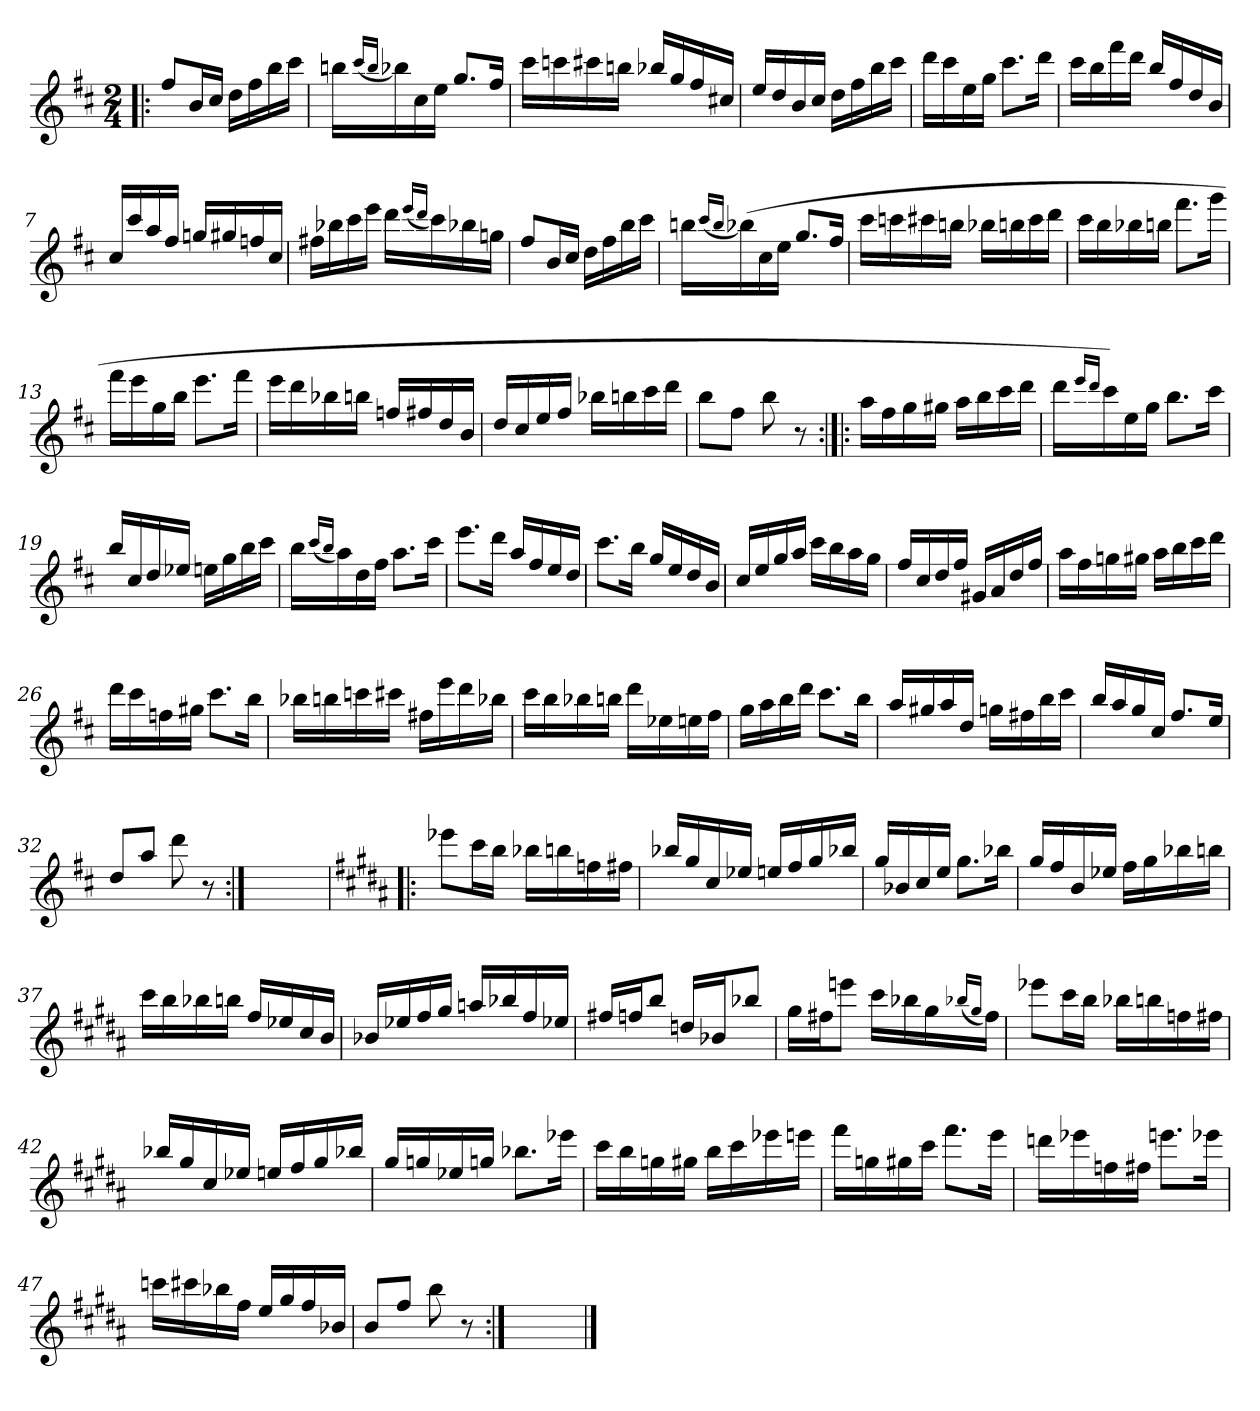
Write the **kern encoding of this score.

**kern
*part1
*staff1
*clefG2
*k[f#c#]
*D:
*M2/4
=1!|:
8ff#/L
16b/L
16cc#/JJ
16dd\LL
16ff#\
16bb\
16ccc#\JJ
=2
16bbn\LL
(<16qccc#/LL
16qbb/JJ
16bb-X\)
16cc#\
16ee\JJ
8.gg/L
16ff#/Jk
=3
16ccc#\LL
16cccn\
16ccc#X\
16bbn\JJ
16bb-X/LL
16gg/
16ff#/
16cc#X/JJ
=4
16ee/LL
16dd/
16b/
16cc#/JJ
16dd\LL
16ff#\
16bb\
16ccc#\JJ
=5
16ddd\LL
16ccc#\
16ee\
16gg\JJ
8.ccc#\L
16ddd\Jk
!!LO:LB:g=z
=6
16ccc#\LL
16bb\
16fff#\
16ddd\JJ
16bb/LL
16ff#/
16dd/
16b/JJ
=7
16cc#/LL
16ccc#/
16aa/
16ff#/JJ
16ggn/LL
16gg#X/
16ffn/
16cc#/JJ
=8
16ff#X\LL
16bb-X\
16ccc#\
16eee\JJ
16ddd\LL
(<16qeee/LL
16qddd/JJ
16ccc#\)
16bb-X\
16ggn\JJ
=9
8ff#/L
16b/L
16cc#/JJ
16dd\LL
16ff#\
16bb\
16ccc#\JJ
=10
16bbn\LL
(<16qccc#/LL
16qbb/JJ
(<16bb-X\)
16cc#\
16ee\JJ
8.gg/L
16ff#/Jk
!!LO:LB:g=z
=11
16ccc#\LL
16cccn\
16ccc#X\
16bbn\JJ
16bb-X\LL
16bbn\
16ccc#\
16ddd\JJ
=12
16ccc#\LL
16bb\
16bb-X\
16bbn\JJ
8.fff#\L
16ggg\Jk
=13
16fff#\LL
16eee\
16gg\
16bb\JJ
8.eee\L
16fff#\Jk
=14
16eee\LL
16ddd\
16bb-X\
16bbn\JJ
16ffn/LL
16ff#X/
16dd/
16b/JJ
=15
16dd/LL
16cc#/
16ee/
16ff#/JJ
16bb-X\LL
16bbn\
16ccc#\
16ddd\JJ
!!LO:LB:g=z
=16
8bb\L
8ff#\J
8bb\
8r
=17:|!|:
16aa\LL
16ff#\
16gg\
16gg#X\JJ
16aa\LL
16bb\
16ccc#\
16ddd\JJ
=18
16ddd\LL
16qeee/LL
16qddd/JJ
16ccc#\)
16ee\
16gg\JJ
8.bb\L
16ccc#\Jk
=19
16bb/LL
16cc#/
16dd/
16ee-X/JJ
16een\LL
16gg\
16bb\
16ccc#\JJ
=20
16bb\LL
(<16qccc#/LL
16qbb/JJ
16aa\)
16dd\
16ff#\JJ
8.aa\L
16ccc#\Jk
!!LO:LB:g=z
=21
8.eee\L
16ddd\Jk
16aa/LL
16ff#/
16ee/
16dd/JJ
=22
8.ccc#\L
16bb\Jk
16gg/LL
16ee/
16dd/
16b/JJ
=23
16cc#/LL
16ee/
16gg/
16aa/JJ
16ccc#\LL
16bb\
16aa\
16gg\JJ
=24
16ff#/LL
16cc#/
16dd/
16ff#/JJ
16g#X/LL
16a/
16dd/
16ff#/JJ
=25
16aa\LL
16ff#\
16ggn\
16gg#X\JJ
16aa\LL
16bb\
16ccc#\
16ddd\JJ
!!LO:LB:g=z
=26
16ddd\LL
16ccc#\
16ffn\
16gg#X\JJ
8.ccc#\L
16bb\Jk
=27
16bb-X\LL
16bbn\
16cccn\
16ccc#X\JJ
16ff#X\LL
16eee\
16ddd\
16bb-X\JJ
=28
16ccc#\LL
16bb\
16bb-X\
16bbn\JJ
16ddd\LL
16ee-X\
16een\
16ff#\JJ
=29
16gg\LL
16aa\
16bb\
16ddd\JJ
8.ccc#\L
16bb\Jk
=30
16aa/LL
16gg#X/
16aa/
16dd/JJ
16ggn\LL
16ff#X\
16bb\
16ccc#\JJ
!!LO:LB:g=z
=31
16bb/LL
16aa/
16gg/
16cc#/JJ
8.ff#/L
16ee/Jk
=32
8dd/L
8aa/J
8ddd\
8r
=32X321:|!
2ryy
=33!|:
*k[f#c#g#d#a#]
*B:
8eee-X\L
16ccc#\L
16bb\JJ
16bb-X\LL
16bbn\
16ffn\
16ff#X\JJ
=34
16bb-X/LL
16gg#/
16cc#/
16ee-X/JJ
16een/LL
16ff#/
16gg#/
16bb-X/JJ
!!LO:LB:g=z
=35
16gg#/LL
16b-X/
16cc#/
16ee/JJ
8.gg#\L
16bb-X\Jk
=36
16gg#/LL
16ff#/
16b/
16ee-X/JJ
16ff#\LL
16gg#\
16bb-X\
16bbn\JJ
=37
16ccc#\LL
16bb\
16bb-X\
16bbn\JJ
16ff#/LL
16ee-X/
16cc#/
16b/JJ
=38
16b-X/LL
16ee-X/
16ff#/
16gg#/JJ
16aan/LL
16bb-X/
16ff#/
16ee-X/JJ
=39
16ff#X/LL
16ffn/J
8bb/J
16ddn/LL
16b-X/J
8bb-X/J
!!LO:LB:g=z
=40
16gg#\LL
16ff#X\J
8eeen\J
16ccc#\LL
16bb-X\
16gg#\
(<16qbb-X/LL
16qgg#/JJ
16ff#\JJ)
=41
8eee-X\L
16ccc#\L
16bb\JJ
16bb-X\LL
16bbn\
16ffn\
16ff#X\JJ
=42
16bb-X/LL
16gg#/
16cc#/
16ee-X/JJ
16een/LL
16ff#/
16gg#/
16bb-X/JJ
=43
16gg#/LL
16ggn/
16ee-X/
16ggn/JJ
8.bb-X\L
16eee-X\Jk
=44
16ccc#\LL
16bb\
16ggn\
16gg#X\JJ
16bb\LL
16ccc#\
16eee-X\
16eeen\JJ
!!LO:LB:g=z
=45
16fff#\LL
16ggn\
16gg#X\
16ccc#\JJ
8.fff#\L
16eee\Jk
=46
16dddn\LL
16eee-X\
16ffn\
16ff#X\JJ
8.eeen\L
16eee-X\Jk
=47
16cccn\LL
16ccc#X\
16bb-X\
16ff#\JJ
16ee/LL
16gg#/
16ff#/
16b-X/JJ
=48
8b/L
8ff#/J
8bb\
8r
=49:|!
2ryy
==
*-
